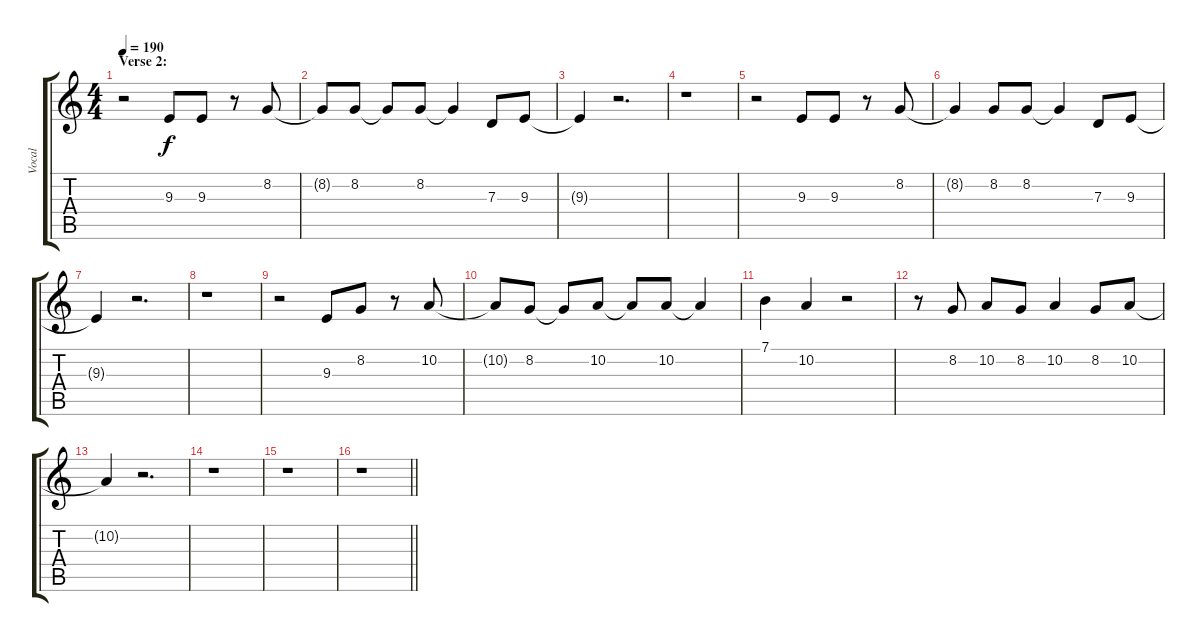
\track ("Vocal" "Vocal") {instrument oboe}
\staff {score tabs}
\tuning (E4 B3 G3 D3 A2 E2) {hide}
\ts (4 4)
\section ("" "Verse 2:")
\tempo 190
\clef g2
\ks c
r.2{dy f} 9.3.8 9.3.8 r.8 8.2.8 |
8.2{t}.8 8.2.8 8.2{t}.8 8.2.8 8.2{t}.4 7.3.8 9.3.8 |
9.3{t}.4 r.2{d} |
r.1 |
r.2 9.3.8 9.3.8 r.8 8.2.8 |
8.2{t}.4 8.2.8 8.2.8 8.2{t}.4 7.3.8 9.3.8 |
9.3{t}.4 r.2{d} |
r.1 |
r.2 9.3.8 8.2.8 r.8 10.2.8 |
10.2{t}.8 8.2.8 8.2{t}.8 10.2.8 10.2{t}.8 10.2.8 10.2{t}.4 |
7.1.4 10.2.4 r.2 |
r.8 8.2.8 10.2.8 8.2.8 10.2.4 8.2.8 10.2.8 |
10.2{t}.4 r.2{d} |
r.1 |
r.1 |
\barLineRight lightlight
r.1
